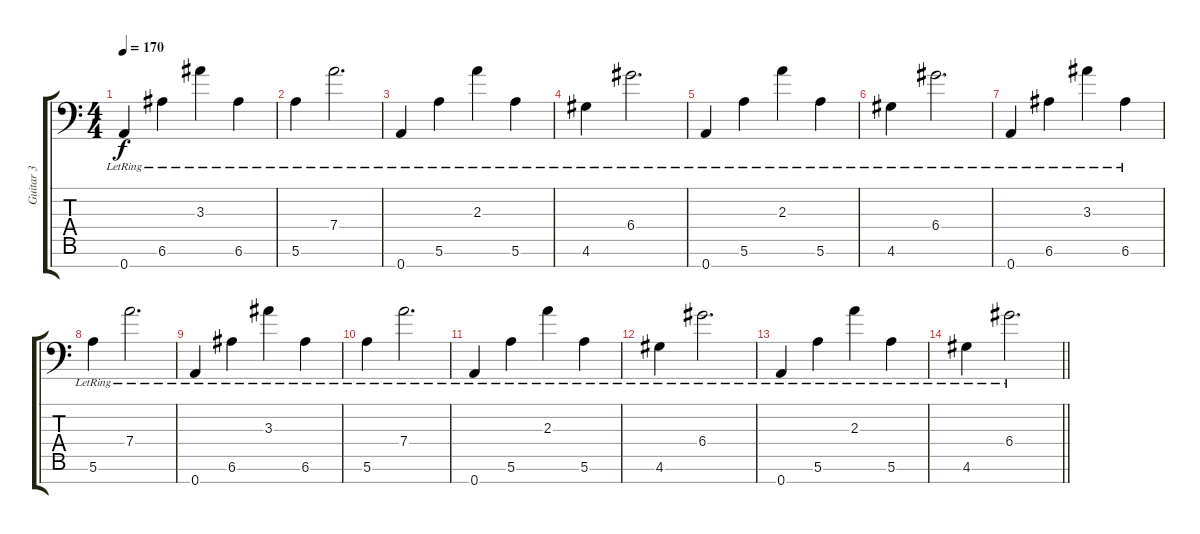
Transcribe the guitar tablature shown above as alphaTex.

\track ("Guitar 3" "Guitar 3") {instrument distortionguitar}
\staff {score tabs}
\tuning (E4 B3 G3 D3 A2 E2 A1) {hide}
\ts (4 4)
\tempo 170
\clef f4
\ks c
0.7{lr}.4{dy f} 6.6{lr}.4 3.3{lr}.4 6.6{lr}.4 |
5.6{lr}.4 7.4{lr}.2{d} |
0.7{lr}.4 5.6{lr}.4 2.3{lr}.4 5.6{lr}.4 |
4.6{lr}.4 6.4{lr}.2{d} |
0.7{lr}.4 5.6{lr}.4 2.3{lr}.4 5.6{lr}.4 |
4.6{lr}.4 6.4{lr}.2{d} |
0.7{lr}.4 6.6{lr}.4 3.3{lr}.4 6.6{lr}.4 |
5.6{lr}.4 7.4{lr}.2{d} |
0.7{lr}.4 6.6{lr}.4 3.3{lr}.4 6.6{lr}.4 |
5.6{lr}.4 7.4{lr}.2{d} |
0.7{lr}.4 5.6{lr}.4 2.3{lr}.4 5.6{lr}.4 |
4.6{lr}.4 6.4{lr}.2{d} |
0.7{lr}.4 5.6{lr}.4 2.3{lr}.4 5.6{lr}.4 |
\barLineRight lightlight
4.6{lr}.4 6.4{lr}.2{d}
